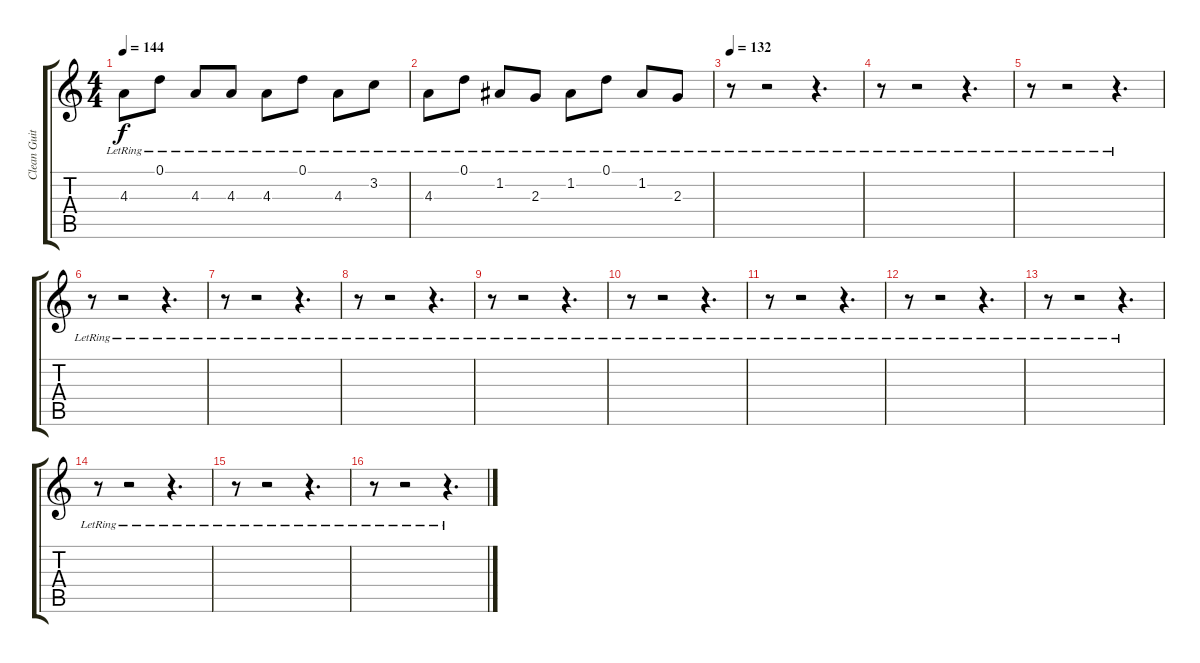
\track ("Clean Guitar" "Clean Guit") {instrument electricguitarjazz}
\staff {score tabs}
\tuning (D4 A3 F3 C3 G2 C2) {hide}
\ts (4 4)
\tempo 144
\clef g2
\ks c
4.3{lr}.8{dy f} 0.1{lr}.8 4.3{lr}.8 4.3{lr}.8 4.3{lr}.8 0.1{lr}.8 4.3{lr}.8 3.2{lr}.8 |
4.3{lr}.8 0.1{lr}.8 1.2{lr}.8 2.3{lr}.8 1.2{lr}.8 0.1{lr}.8 1.2{lr}.8 2.3{lr}.8 |
\tempo 132
r.8 r.2 r.4{d} |
r.8 r.2 r.4{d} |
r.8 r.2 r.4{d} |
r.8 r.2 r.4{d} |
r.8 r.2 r.4{d} |
r.8 r.2 r.4{d} |
r.8 r.2 r.4{d} |
r.8 r.2 r.4{d} |
r.8 r.2 r.4{d} |
r.8 r.2 r.4{d} |
r.8 r.2 r.4{d} |
r.8 r.2 r.4{d} |
r.8 r.2 r.4{d} |
r.8 r.2 r.4{d}
